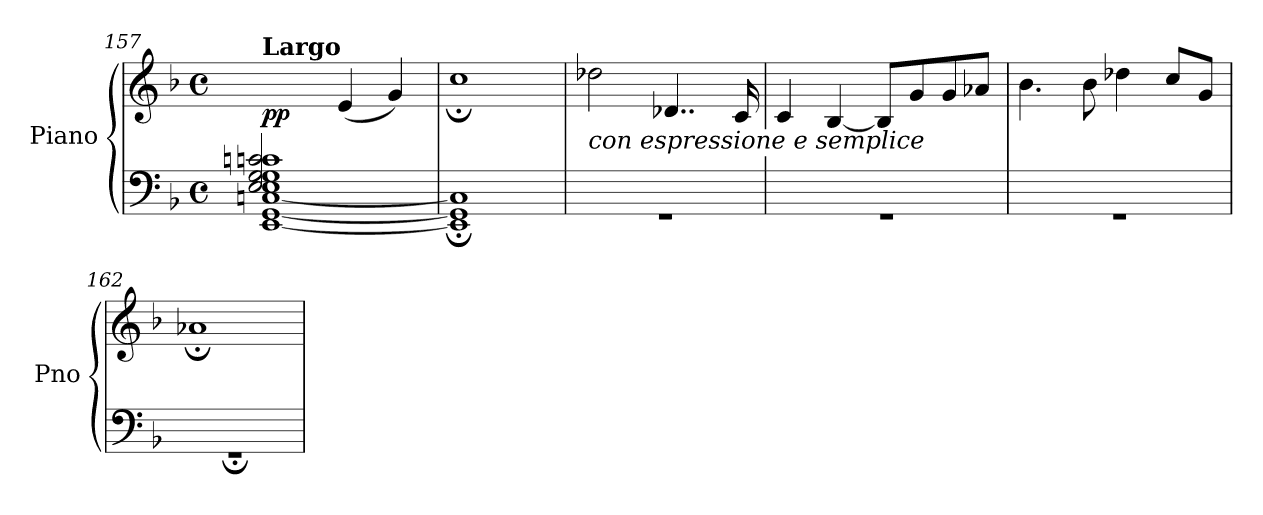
**kern	**kern	**dynam
*part1	*part1	*part1
*staff2	*staff1	*staff1/2
*I"Piano	*	*
*I'Pno	*	*
*clefF4	*clefG2	*
*k[b-]	*k[b-]	*
*M4/4	*M4/4	*
*met(c)	*met(c)	*
=157	=157	=157
*^	*^	*
*	*^	*	*	*
!	!	!	!LO:TX:a:B:t=Largo	!	!
!	!	!	!	!	!LO:DY:b
1ryy	[1EE [1GG [1Cn 1E 1G 1cn	2E/ 2G/ 2cn/	1ryy	2ryy	pp
.	.	2ryy	.	(<4e/	.
.	.	.	.	4g/)	.
*	*v	*v	*	*	*
=158	=158	=158	=158	=158
1ryy	1EE]; 1GG]; 1C];	1ryy	1cc;<	.
!!LO:LB:g=z	!!
=159	=159	=159	=159	=159
!	!	!LO:TX:b:i:t=con espressione e semplice	!	!
1ryy	1r	1ryy	2dd-X\	.
.	.	.	4..d-X/	.
.	.	.	16c/	.
=160	=160	=160	=160	=160
1ryy	1r	1ryy	4c/	.
.	.	.	[4B-/	.
.	.	.	8B-/L]	.
.	.	.	8g/	.
.	.	.	8g/	.
.	.	.	8a-X/J	.
=161	=161	=161	=161	=161
1ryy	1r	1ryy	4.b-\	.
.	.	.	8b-\	.
.	.	.	4dd-X\	.
.	.	.	8cc/L	.
.	.	.	8g/J	.
=162	=162	=162	=162	=162
1ryy	1r;<	1ryy	1a-X;<	.
*v	*v	*	*	*
*	*v	*v	*
=	=	=
*-	*-	*-
